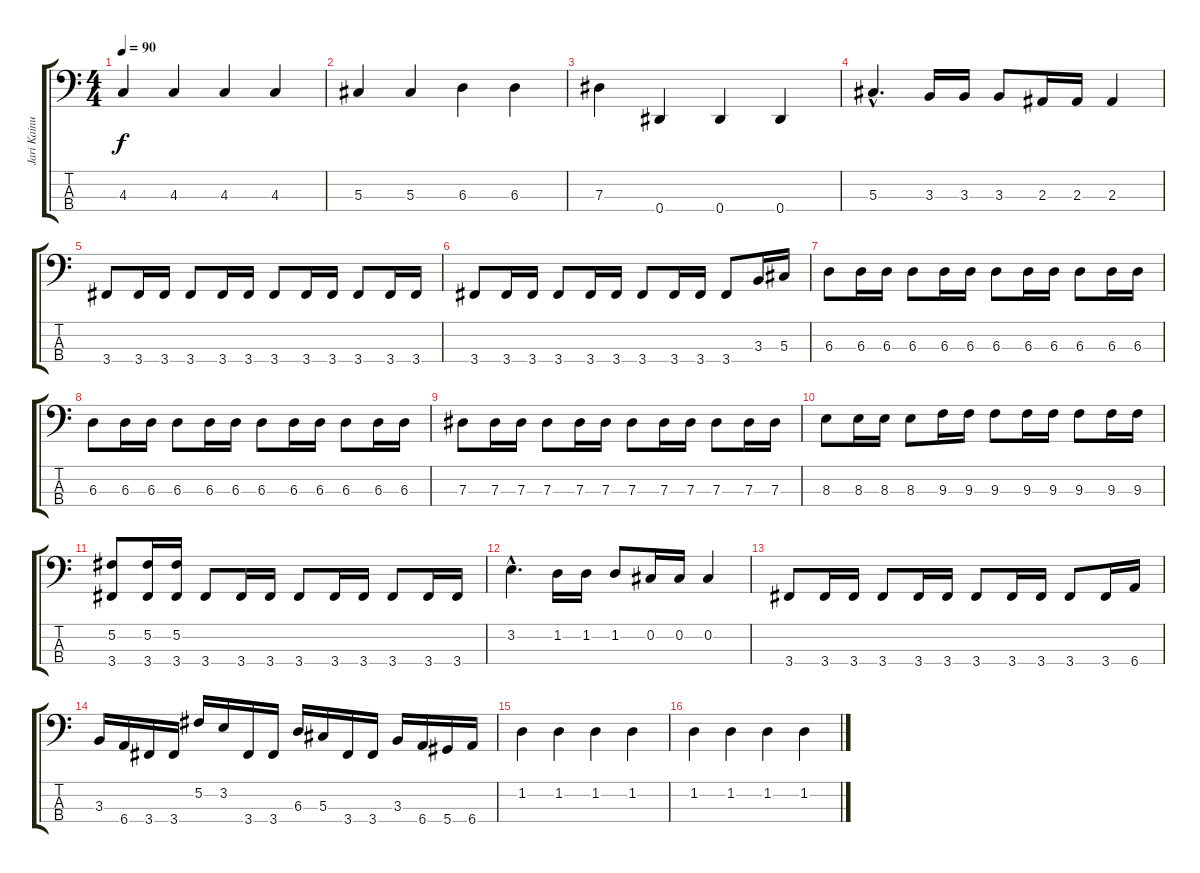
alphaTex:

\track ("Jari Kainulainen Bass" "Jari Kainu") {instrument synthbass2}
\staff {score tabs}
\tuning (Gb2 Db2 Ab1 Eb1) {hide}
\ts (4 4)
\tempo 90
\clef f4
\ks c
4.3.4{dy f} 4.3.4 4.3.4 4.3.4 |
5.3.4 5.3.4 6.3.4 6.3.4 |
7.3.4 0.4.4 0.4.4 0.4.4 |
5.3{hac}.4{d} 3.3.16 3.3.16 3.3.8 2.3.16 2.3.16 2.3.4 |
3.4.8 3.4.16 3.4.16 3.4.8 3.4.16 3.4.16 3.4.8 3.4.16 3.4.16 3.4.8 3.4.16 3.4.16 |
3.4.8 3.4.16 3.4.16 3.4.8 3.4.16 3.4.16 3.4.8 3.4.16 3.4.16 3.4.8 3.3.16 5.3.16 |
6.3.8 6.3.16 6.3.16 6.3.8 6.3.16 6.3.16 6.3.8 6.3.16 6.3.16 6.3.8 6.3.16 6.3.16 |
6.3.8 6.3.16 6.3.16 6.3.8 6.3.16 6.3.16 6.3.8 6.3.16 6.3.16 6.3.8 6.3.16 6.3.16 |
7.3.8 7.3.16 7.3.16 7.3.8 7.3.16 7.3.16 7.3.8 7.3.16 7.3.16 7.3.8 7.3.16 7.3.16 |
8.3.8 8.3.16 8.3.16 8.3.8 9.3.16 9.3.16 9.3.8 9.3.16 9.3.16 9.3.8 9.3.16 9.3.16 |
(5.2 3.4).8 (5.2 3.4).16 (5.2 3.4).16 3.4.8 3.4.16 3.4.16 3.4.8 3.4.16 3.4.16 3.4.8 3.4.16 3.4.16 |
3.2{hac}.4{d} 1.2.16 1.2.16 1.2.8 0.2.16 0.2.16 0.2.4 |
3.4.8 3.4.16 3.4.16 3.4.8 3.4.16 3.4.16 3.4.8 3.4.16 3.4.16 3.4.8 3.4.16 6.4.16 |
3.3.16 6.4.16 3.4.16 3.4.16 5.2.16 3.2.16 3.4.16 3.4.16 6.3.16 5.3.16 3.4.16 3.4.16 3.3.16 6.4.16 5.4.16 6.4.16 |
1.2.4 1.2.4 1.2.4 1.2.4 |
1.2.4 1.2.4 1.2.4 1.2.4
